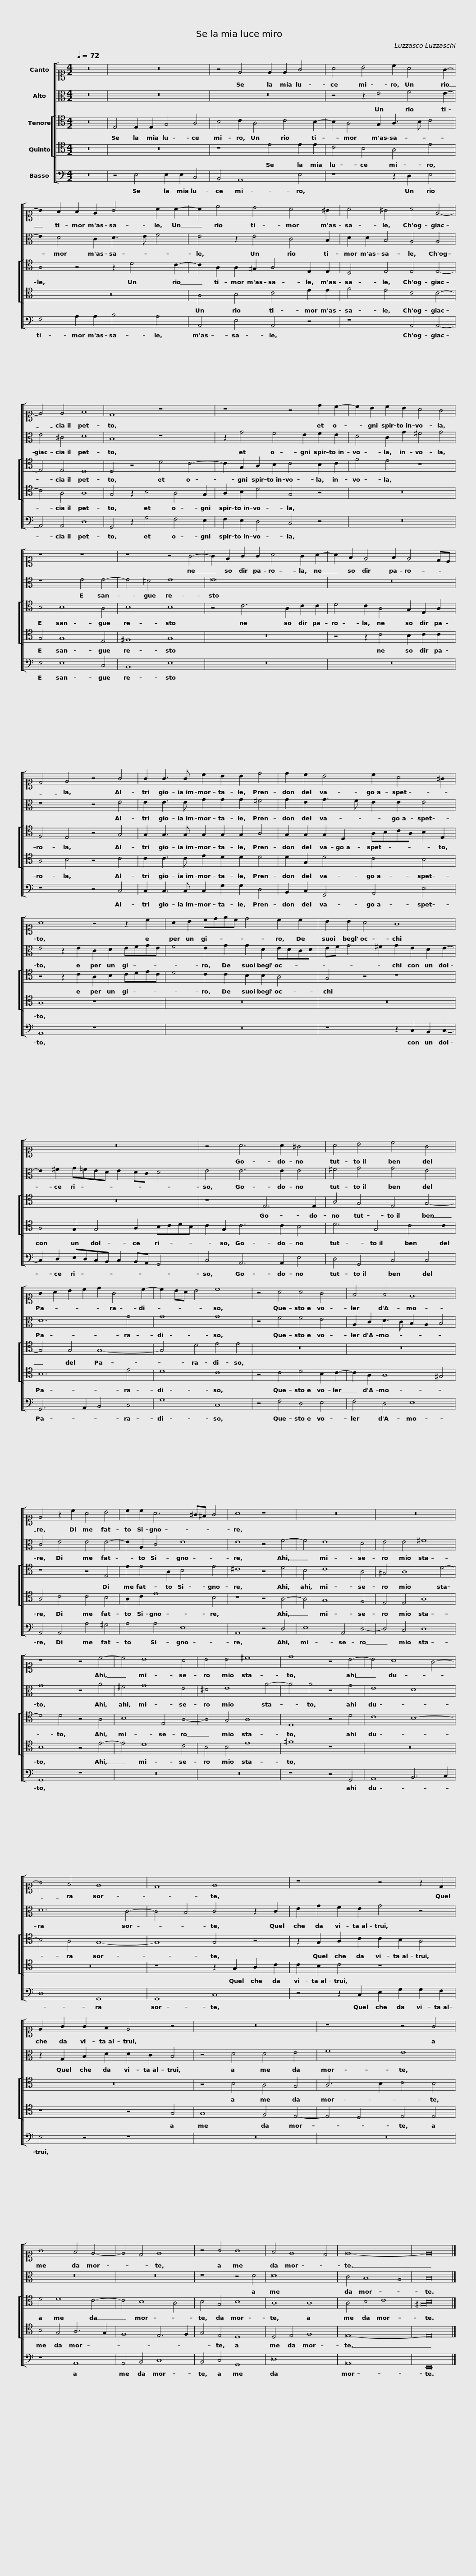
X:1
%%score [ 1 2 [ 3 4 ] 5 ]
L:1/8
Q:1/4=72
M:4/2
I:linebreak $
K:C
V:1 alto1
V:2 alto
V:3 tenor
V:4 tenor
V:5 bass
V:1
 z16 | z16 | z4 E4 E2 E2 G4 | A4 B4 c2 A4 G2- |$ G2 F2 F2 E2 G4 A2 A2- | %5
 A2 c4 B4 A4 ^G2 | A4 ^G4 A4 E4- | E4 E4 F8 |$ D8 z8 | z8 z4 d2 c2- | %10
 c2 B2 c2 B2 A4 G4 | z8 z8 |$ z8 z4 G4- | G2 E2 G2 G2 A4 G2 A2- | A2 F2 E4 F2 E4 DC | %15
 D4 E4 z4 G4 |$ G2 G3 G c2 B2 B2 d4 | d2 c2 B4 c2 A4 ^G2 | A8 z4 z2 c2 |$ A2 B2 cdec d4 c2 c2 | %20
 B2 B2 A4 G8 | z16 | z4 A6 A2 ^G4 |$ A4 B4 c4 G4 | G2 A2 B2 c2 d2 G4 c2- | %25
 c2 BA B4 c8 | z4 A4 A4 G4 |$ F4 F4 E8 | E4 z2 c2 A4 B4 | c2 c2 A6 ^G^F G4 | %30
 A8 z8 |$ z16 | z16 | z8 z4 c4- | c4 B8 A4 | %35
 B4 B4 ^c8 |$ d8 z4 B4- | B4 A8 G4- | G4 F4 E8 | D8 E8 |$ %40
 z8 z4 z2 D2 | E2 G2 G2 F2 E4 z4 | z16 | z8 z4 G4 |$ G8 F4 E4- | %45
 E4 D4 E8 | z4 G4 G8 |$ F4 E8 D4 | E16- | E16 |] %50
V:2
 z16 | z16 | z16 | z4 z2 E4 F4 E2- |$ E2 D4 C2 D3 E F4 | %5
 E4 z2 E4 C4 B,2 | D2 D2 B,4 A,4 A,4 | E4 ^C4 D8 |$ B,8 z8 | z2 G4 F4 E2 F2 E2 | %10
 D4 C2 G2 ^F4 G4 | z8 E4 E4- |$ E4 ^D4 E8 | E16 | z16 | %15
 z8 z4 E4 |$ E2 E3 E G2 G2 G2 ^F4 | G2 E2 G3 F E2 E2 E4 | E4 z2 E2 C2 D2 EFGE |$ F4 E2 G2 G2 D2 EDCD | %20
 EF G4 ^F2 G2 E2 D2 E2- | E2 ^F2 G=FED E2 DC D4 | E4 E6 E2 E4 |$ ^F4 G4 G4 E4 | D12 G4 | %25
 G8 G8 | z4 F4 F4 E4 |$ A,2 C2 D3 C B,2 A,2 B,4 | C4 E4 E4 E4- | E2 A,2 C4 E8 | %30
 E8 z4 F4- |$ F4 E8 D4 | E4 E4 ^F8 | G8 z4 A4 | ^F4 G8 E4 | %35
 ^D4 E8 A4- |$ A4 A4 z4 G4 | E8 D8 | D12 C4- | C4 B,4 C4 z2 C2 |$ %40
 E2 G2 F2 E2 G4 z4 | z2 G,2 B,2 D2 D2 C2 B,4 | z4 D4 D4 E4 | F8 E8 |$ z16 | %45
 z16 | z8 z4 D4 |$ D16 | C4 B,8 A,4 | B,16 |] %50
V:3
 z16 | E,4 E,2 E,2 G,4 A,4 | B,4 C2 A,4 C4 B,2- | B,2 A,4 G,2 A,3 B, C4 |$ A,4 z4 z2 D4 C2- | %5
 C2 A,2 A,2 ^G,2 A,4 E,2 E,2 | D,4 E,4 E,4 E,4- | E,4 E,4 D,8 |$ D,4 z4 D4 C4- | C2 G,2 A,2 B,2 C4 B,2 C2 | %10
 F4 E4 z8 | B,4 B,8 A,4 |$ B,8 B,8 | z4 C6 A,2 C2 C2 | D4 C2 A,4 G,2 E,2 A,2 | %15
 F,4 E,4 z4 G,4 |$ G,2 G,3 G, G,2 G,2 G,2 A,4 | G,2 G,2 G,2 D,2 A,B,CA, B,2 E,2 | z4 z2 C2 A,2 B,2 CDEC |$ D4 C2 C2 B,2 B,2 A,4 | %20
 G,4 z4 z8 | z16 | z8 E,6 E,2 |$ A,4 G,4 E,4 G,4- | G,4 G,4 G,8- | %25
 G,4 D4 E4 E4 | z16 |$ z16 | z8 z4 E,4 | E2 E4 A,2 B,4 E4 | %30
 ^C8 z4 D4 |$ B,4 C8 A,4 | ^G,4 A,8 D4- | D4 D4 z4 A,4 | B,8 E,4 A,4- | %35
 A,4 G,4 A,8 |$ D,8 z4 D4 | C8 B,8- | B,4 A,4 G,8- | G,8 G,4 z4 |$ %40
 z2 G,2 A,2 C2 C2 B,2 A,4 | z16 | z4 B,4 A,4 G,4 | A,6 B,2 C4 B,4 |$ D4 D8 C4- | %45
 C4 B,8 A,4 | B,4 G,4 B,8 |$ A,8 A,8 | A,4 B,4 C8 | [^G,B,]16 |] %50
V:4
 z16 | z16 | z8 E4 E2 E2 | C4 B,4 A,4 E4 |$ z16 | %5
 A,4 B,4 C4 E2 E2 | F4 E4 C4 C4- | C4 A,4 A,8 |$ G,4 z2 B,4 A,4 G,2 | A,2 B,2 D4 G,4 z4 | %10
 z16 | G,4 G,8 E,4 |$ ^F,8 G,8 | z16 | z4 z2 C4 B,2 C2 C2 | %15
 A,4 B,4 z4 C4 |$ C2 C3 C E2 D2 D2 D4 | D2 G,2 D4 C4 B,4 | A,8 z8 |$ z16 | %20
 z16 | A,4 G,2 G,4 A,2 B,CDB, | C2 G,2 C6 C2 B,4 |$ D6 G,4 C4 C2 | B,12 E4 | %25
 D8 C8 | z4 C4 D4 B,2 C2- |$ C2 A,2 A,8 ^G,4 | A,4 C4 C4 B,4 | A,2 C2 E8 B,4 | %30
 z8 z4 A,4- |$ A,4 G,8 F,4 | E,4 E,4 A,8 | B,8 z4 E4- | E4 D8 C4 | %35
 B,4 B,4 E8 |$ ^F8 z8 | z16 | z16 | z8 z2 G,2 A,2 C2 |$ %40
 C2 B,2 C4 z8 | z8 z4 G,4 | G,8 F,4 E,4- | E,4 D,4 E,4 E,4 |$ B,4 G,4 A,6 G,2 | %45
 F,8 E,6 F,2 | G,4 E,4 D,8 |$ D,4 E,4 F,8 | E,16- | E,16 |] %50
V:5
 z16 | z4 E,4 E,2 E,2 C,4 | B,,4 A,,8 E,4 | z8 z2 D,2 E,4 |$ F,4 A,2 A,2 B,4 A,4 | %5
 A,,4 E,4 A,,4 z4 | z8 A,,4 A,,4- | A,,4 A,,4 D,8 |$ G,,4 z2 G,4 F,4 E,2 | F,2 E,2 D,4 C,4 z4 | %10
 z16 | E,4 E,8 C,4 |$ B,,8 E,8 | z16 | z16 | %15
 z8 z4 C,4 |$ C,2 C,3 C, C,2 G,2 G,2 D,4 | B,,2 C,2 G,,4 A,,4 E,4 | A,,8 z8 |$ z16 | %20
 z8 z2 C,2 B,,2 C,2- | C,2 D,2 E,D,C,B,, C,2 B,,A,, G,,4 | C,4 A,,6 A,,2 E,4 |$ D,4 G,,4 C,4 C,4 | G,,6 A,,2 B,,4 C,4 | %25
 G,8 C,8 | z4 F,4 D,4 E,4 |$ F,4 D,4 E,8 | A,,4 A,,4 A,4 ^G,4 | A,4 A,4 E,8 | %30
 A,,8 z4 D,4 |$ E,8 A,,4 D,4- | D,4 C,4 D,8 | G,,8 z8 | z16 | %35
 z16 |$ z8 z4 G,,4 | A,,8 B,,6 C,2 | D,8 G,,8 | G,,8 C,8 |$ %40
 z4 z2 C,2 E,2 G,2 G,2 F,2 | E,4 z4 z8 | z16 | z16 |$ z8 A,,8 | %45
 A,,4 B,,4 C,8 | B,,4 C,4 G,,8 |$ D,16 | A,,16 | E,,16 |] %50
